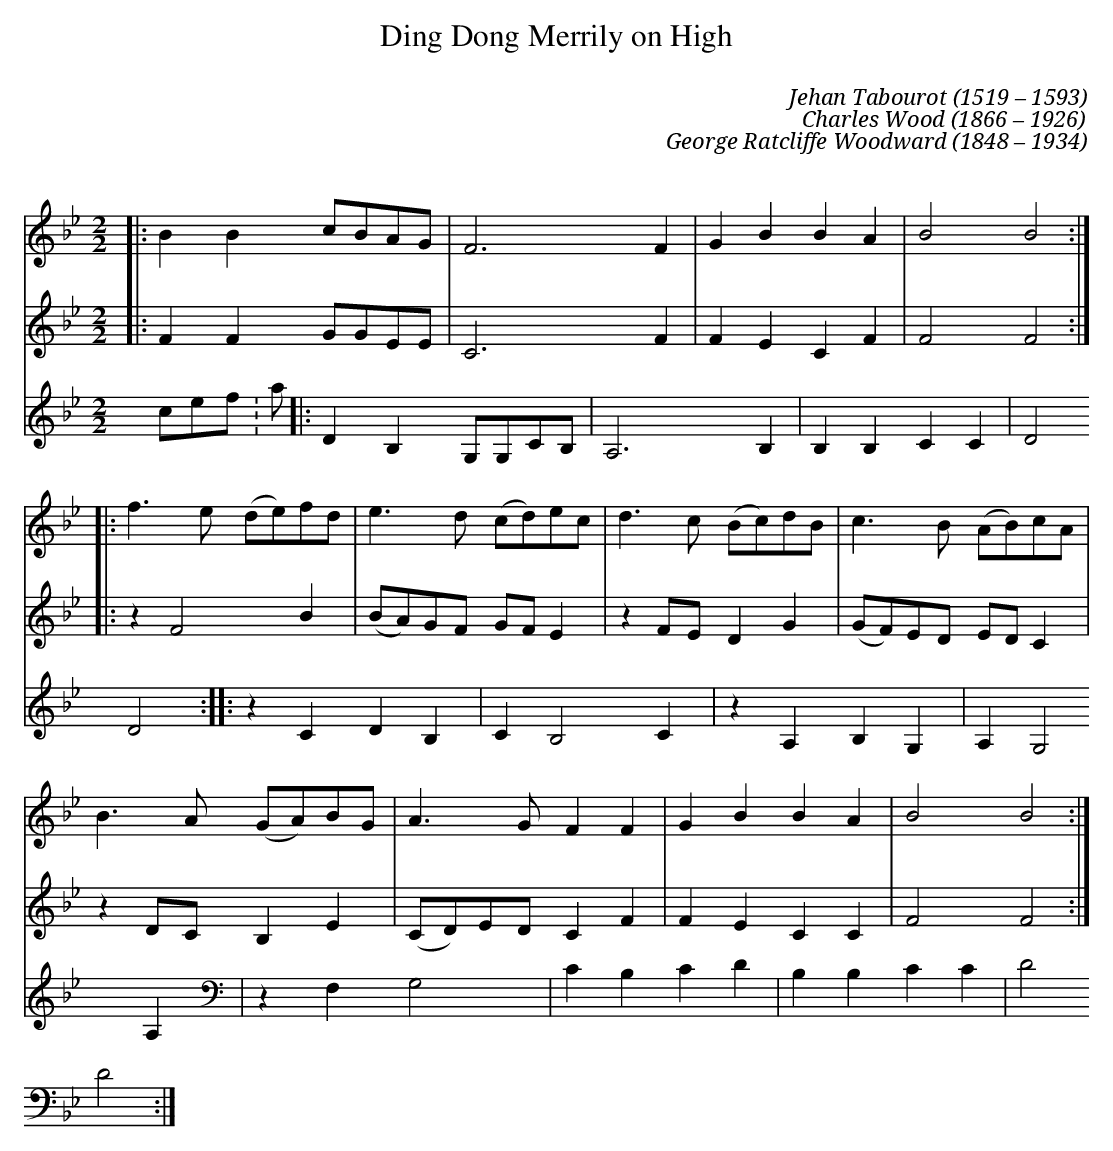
X:1
C:
T:Ding Dong Merrily on High
C:Jehan Tabourot (1519 – 1593)
C:Charles Wood (1866 – 1926)
C:George Ratcliffe Woodward (1848 – 1934)
C:
M:2/2
L:1/8
K:Bbmaj
V:1
|: B2B2 cBAG | F6F2 | G2B2 B2A2 | B4 B4 :|
|: f2>e2 (de)fd | e2>d2 (cd)ec | d2>c2 (Bc)dB | c2>B2 (AB)cA |
B2>A2 (GA)BG | A2>G2 F2F2 | G2B2 B2A2 | B4 B4 :|
V:2
|: F2F2 GGEE | C6F2 | F2E2 C2F2 | F4F4 :|
|: z2F4B2 | (BA)GF GFE2 | z2FE D2G2 | (GF)ED EDC2 |
z2DC B,2E2 | (CD)ED C2F2 | F2E2 C2C2 | F4 F4 :|
V:3
clef: alto
|: D2B,2 G,G,CB, | A,6B,2  | B,2B,2 C2C2 | D4D4 :|
|: z2C2 D2B,2 | C2B,4C2 | z2A,2 B,2G,2 | A,2G,4A,2 |
z2F,2 G,4 | C2B,2 C2D2 | B,2B,2 C2C2 | D4 D4 :|
